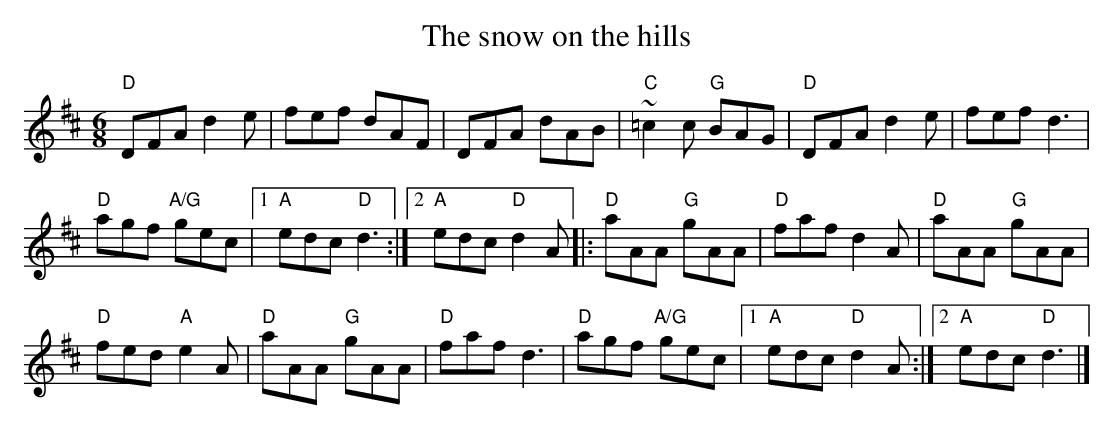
X:1
T:The snow on the hills
M:6/8
L:1/8
K:D
"D"DFA d2e|fef dAF|DFA dAB|"C"~=c2c "G"BAG|\
"D"DFA d2e|fef d3|
"D"agf "A/G"gec|[1 "A"edc "D"d3:|[2 "A"edc "D"d2A\
|:"D"aAA "G"gAA|"D"faf d2A|"D"aAA "G"gAA|
"D"fed "A"e2A|\
"D"aAA "G"gAA|"D"faf d3|"D"agf "A/G"gec|[1 "A"edc "D"d2A:|[2 "A"edc "D"d3|]
